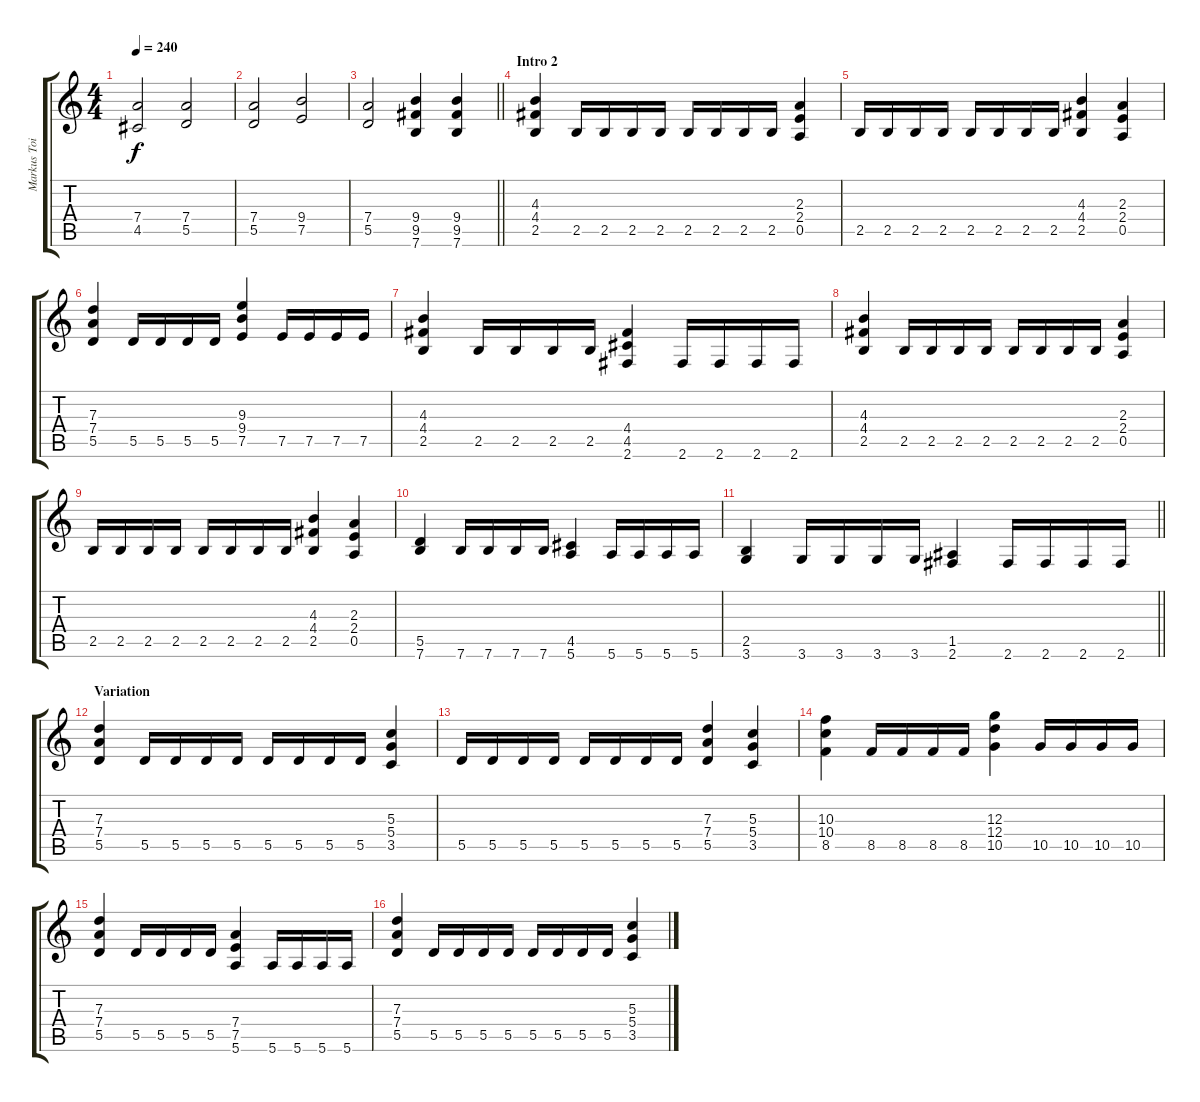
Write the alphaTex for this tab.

\track ("Markus Toivonen" "Markus Toi") {instrument distortionguitar}
\staff {score tabs}
\tuning (E4 B3 G3 D3 A2 E2) {hide}
\ts (4 4)
\tempo 240
\clef g2
\ks c
(7.4 4.5).2{dy f} (7.4 5.5).2 |
(7.4 5.5).2 (9.4 7.5).2 |
\barLineRight lightlight
(7.4 5.5).2 (9.4 9.5 7.6).4 (9.4 9.5 7.6).4 |
\section ("" "Intro 2")
(4.3 4.4 2.5).4 2.5.16 2.5.16 2.5.16 2.5.16 2.5.16 2.5.16 2.5.16 2.5.16 (2.3 2.4 0.5).4 |
2.5.16 2.5.16 2.5.16 2.5.16 2.5.16 2.5.16 2.5.16 2.5.16 (4.3 4.4 2.5).4 (2.3 2.4 0.5).4 |
(7.3 7.4 5.5).4 5.5.16 5.5.16 5.5.16 5.5.16 (9.3 9.4 7.5).4 7.5.16 7.5.16 7.5.16 7.5.16 |
(4.3 4.4 2.5).4 2.5.16 2.5.16 2.5.16 2.5.16 (4.4 4.5 2.6).4 2.6.16 2.6.16 2.6.16 2.6.16 |
(4.3 4.4 2.5).4 2.5.16 2.5.16 2.5.16 2.5.16 2.5.16 2.5.16 2.5.16 2.5.16 (2.3 2.4 0.5).4 |
2.5.16 2.5.16 2.5.16 2.5.16 2.5.16 2.5.16 2.5.16 2.5.16 (4.3 4.4 2.5).4 (2.3 2.4 0.5).4 |
(5.5 7.6).4 7.6.16 7.6.16 7.6.16 7.6.16 (4.5 5.6).4 5.6.16 5.6.16 5.6.16 5.6.16 |
\barLineRight lightlight
(2.5 3.6).4 3.6.16 3.6.16 3.6.16 3.6.16 (1.5 2.6).4 2.6.16 2.6.16 2.6.16 2.6.16 |
\section ("" "Variation")
(7.3 7.4 5.5).4 5.5.16 5.5.16 5.5.16 5.5.16 5.5.16 5.5.16 5.5.16 5.5.16 (5.3 5.4 3.5).4 |
5.5.16 5.5.16 5.5.16 5.5.16 5.5.16 5.5.16 5.5.16 5.5.16 (7.3 7.4 5.5).4 (5.3 5.4 3.5).4 |
(10.3 10.4 8.5).4 8.5.16 8.5.16 8.5.16 8.5.16 (12.3 12.4 10.5).4 10.5.16 10.5.16 10.5.16 10.5.16 |
(7.3 7.4 5.5).4 5.5.16 5.5.16 5.5.16 5.5.16 (7.4 7.5 5.6).4 5.6.16 5.6.16 5.6.16 5.6.16 |
(7.3 7.4 5.5).4 5.5.16 5.5.16 5.5.16 5.5.16 5.5.16 5.5.16 5.5.16 5.5.16 (5.3 5.4 3.5).4
